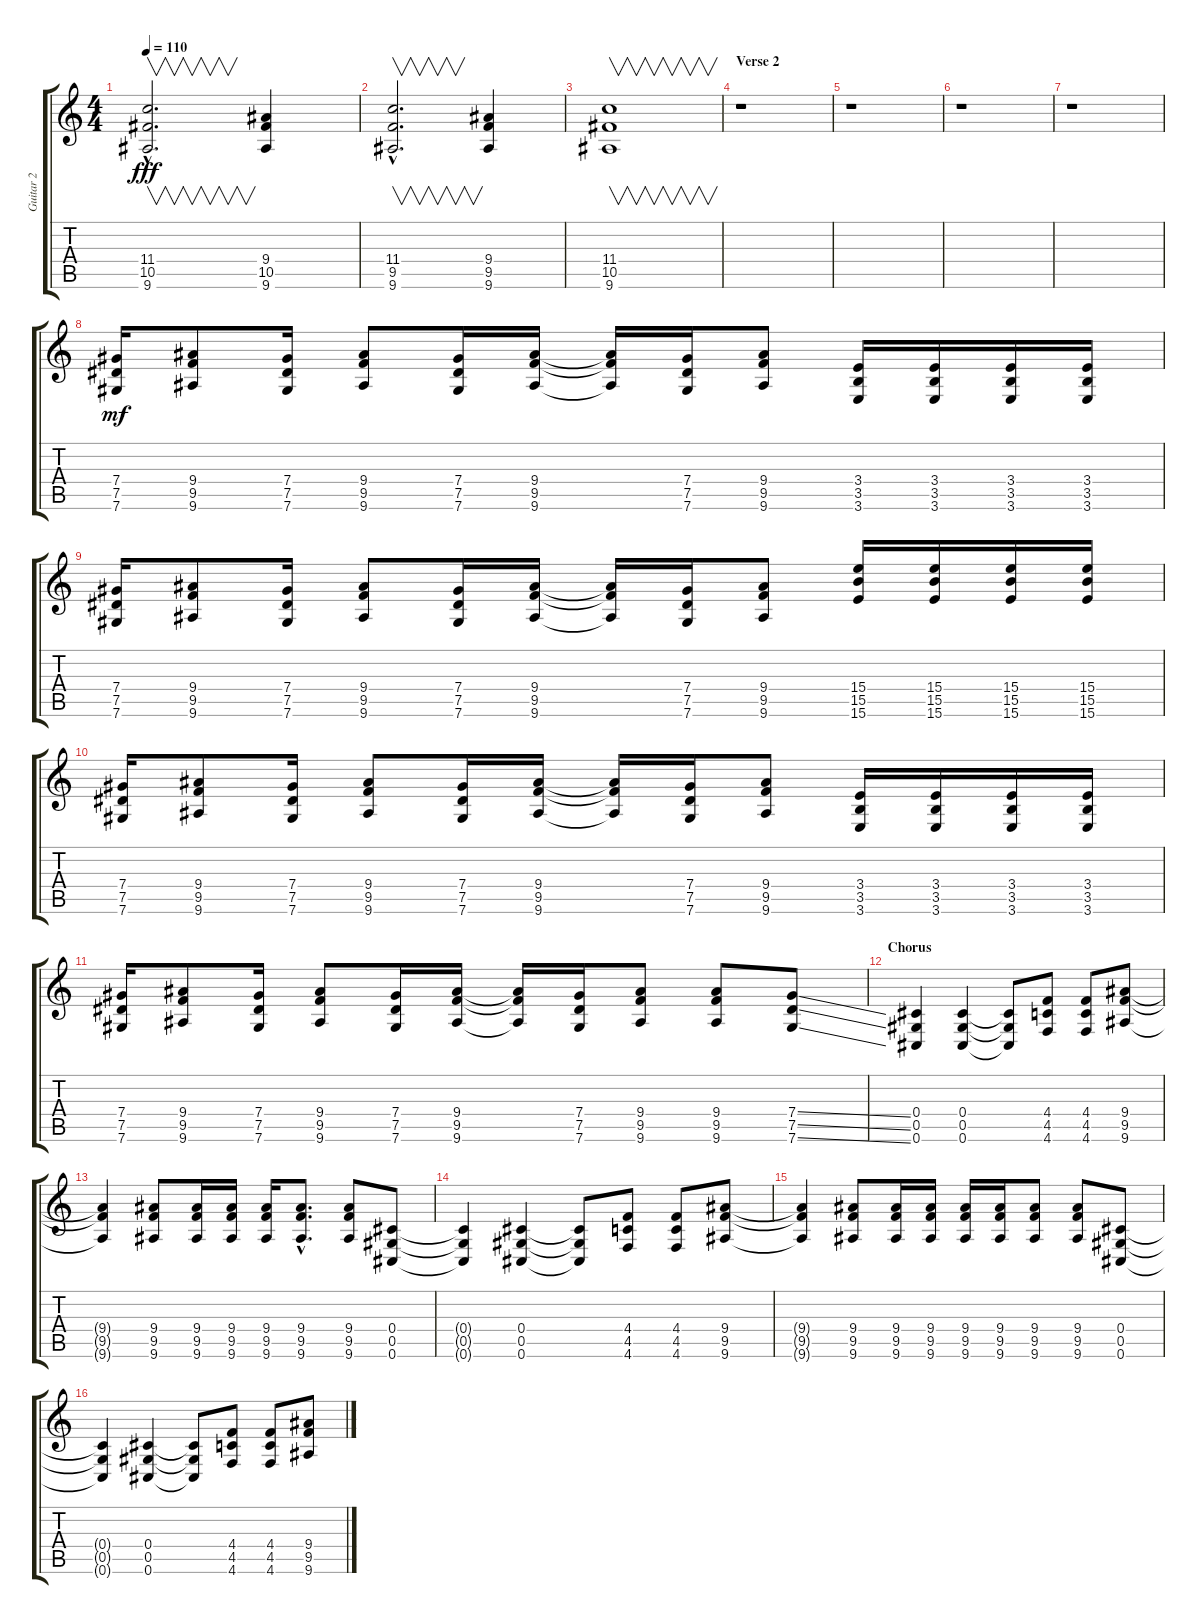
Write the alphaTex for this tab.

\track ("Guitar 2" "Guitar 2") {instrument distortionguitar}
\staff {score tabs}
\tuning (Eb4 Bb3 Gb3 Db3 Ab2 Db2) {hide}
\ts (4 4)
\tempo 110
\clef g2
\ks c
(11.4{hac} 10.5{hac} 9.6{hac}).2{v d dy fff} (9.4 10.5 9.6).4 |
(11.4{hac} 9.5{hac} 9.6{hac}).2{v d} (9.4 9.5 9.6).4 |
(11.4 10.5 9.6).1{v} |
\section ("" "Verse 2")
r.1{instrument distortionguitar} |
r.1 |
r.1 |
r.1 |
(7.4 7.5 7.6).16{dy mf} (9.4 9.5 9.6).8 (7.4 7.5 7.6).16 (9.4 9.5 9.6).8 (7.4 7.5 7.6).16 (9.4 9.5 9.6).16 (9.4{t} 9.5{t} 9.6{t}).16 (7.4 7.5 7.6).16 (9.4 9.5 9.6).8 (3.4 3.5 3.6).16 (3.4 3.5 3.6).16 (3.4 3.5 3.6).16 (3.4 3.5 3.6).16 |
(7.4 7.5 7.6).16 (9.4 9.5 9.6).8 (7.4 7.5 7.6).16 (9.4 9.5 9.6).8 (7.4 7.5 7.6).16 (9.4 9.5 9.6).16 (9.4{t} 9.5{t} 9.6{t}).16 (7.4 7.5 7.6).16 (9.4 9.5 9.6).8 (15.4 15.5 15.6).16 (15.4 15.5 15.6).16 (15.4 15.5 15.6).16 (15.4 15.5 15.6).16 |
(7.4 7.5 7.6).16 (9.4 9.5 9.6).8 (7.4 7.5 7.6).16 (9.4 9.5 9.6).8 (7.4 7.5 7.6).16 (9.4 9.5 9.6).16 (9.4{t} 9.5{t} 9.6{t}).16 (7.4 7.5 7.6).16 (9.4 9.5 9.6).8 (3.4 3.5 3.6).16 (3.4 3.5 3.6).16 (3.4 3.5 3.6).16 (3.4 3.5 3.6).16 |
(7.4 7.5 7.6).16 (9.4 9.5 9.6).8 (7.4 7.5 7.6).16 (9.4 9.5 9.6).8 (7.4 7.5 7.6).16 (9.4 9.5 9.6).16 (9.4{t} 9.5{t} 9.6{t}).16 (7.4 7.5 7.6).16 (9.4 9.5 9.6).8 (9.4 9.5 9.6).8 (7.4{ss} 7.5{ss} 7.6{ss}).8 |
\section ("" "Chorus")
(0.4 0.5 0.6).4 (0.4 0.5 0.6).4 (0.4{t} 0.5{t} 0.6{t}).8 (4.4 4.5 4.6).8 (4.4 4.5 4.6).8 (9.4 9.5 9.6).8 |
(9.4{t} 9.5{t} 9.6{t}).4 (9.4 9.5 9.6).8 (9.4 9.5 9.6).16 (9.4 9.5 9.6).16 (9.4 9.5 9.6).16 (9.4{hac} 9.5{hac} 9.6{hac}).8{d} (9.4 9.5 9.6).8 (0.4 0.5 0.6).8 |
(0.4{t} 0.5{t} 0.6{t}).4 (0.4 0.5 0.6).4 (0.4{t} 0.5{t} 0.6{t}).8 (4.4 4.5 4.6).8 (4.4 4.5 4.6).8 (9.4 9.5 9.6).8 |
(9.4{t} 9.5{t} 9.6{t}).4 (9.4 9.5 9.6).8 (9.4 9.5 9.6).16 (9.4 9.5 9.6).16 (9.4 9.5 9.6).16 (9.4 9.5 9.6).16 (9.4 9.5 9.6).8 (9.4 9.5 9.6).8 (0.4 0.5 0.6).8 |
(0.4{t} 0.5{t} 0.6{t}).4 (0.4 0.5 0.6).4 (0.4{t} 0.5{t} 0.6{t}).8 (4.4 4.5 4.6).8 (4.4 4.5 4.6).8 (9.4 9.5 9.6).8
